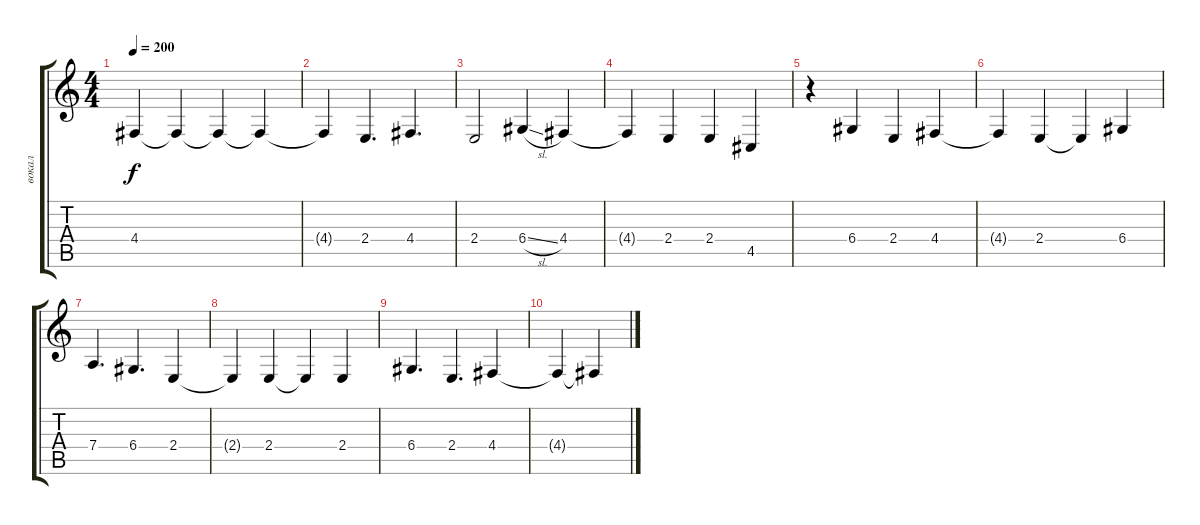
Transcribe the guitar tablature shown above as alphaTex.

\track ("вокал" "вокал") {instrument lead8bassandlead}
\staff {score tabs}
\tuning (E4 B3 G3 D3 A2 E2) {hide}
\ts (4 4)
\tempo 200
\clef g2
\ks c
4.4{t}.4{dy f} 4.4{t}.4 4.4{t}.4 4.4{t}.4 |
4.4{t}.4 2.4.4{d} 4.4.4{d} |
2.4.2 6.4{sl}.4 4.4.4 |
4.4{t}.4 2.4.4 2.4.4 4.5.4 |
r.4 6.4.4 2.4.4 4.4.4 |
4.4{t}.4 2.4.4 2.4{t}.4 6.4.4 |
7.4.4{d} 6.4.4{d} 2.4.4 |
2.4{t}.4 2.4.4 2.4{t}.4 2.4.4 |
6.4.4{d} 2.4.4{d} 4.4.4 |
4.4{t}.4 4.4{t}.4
